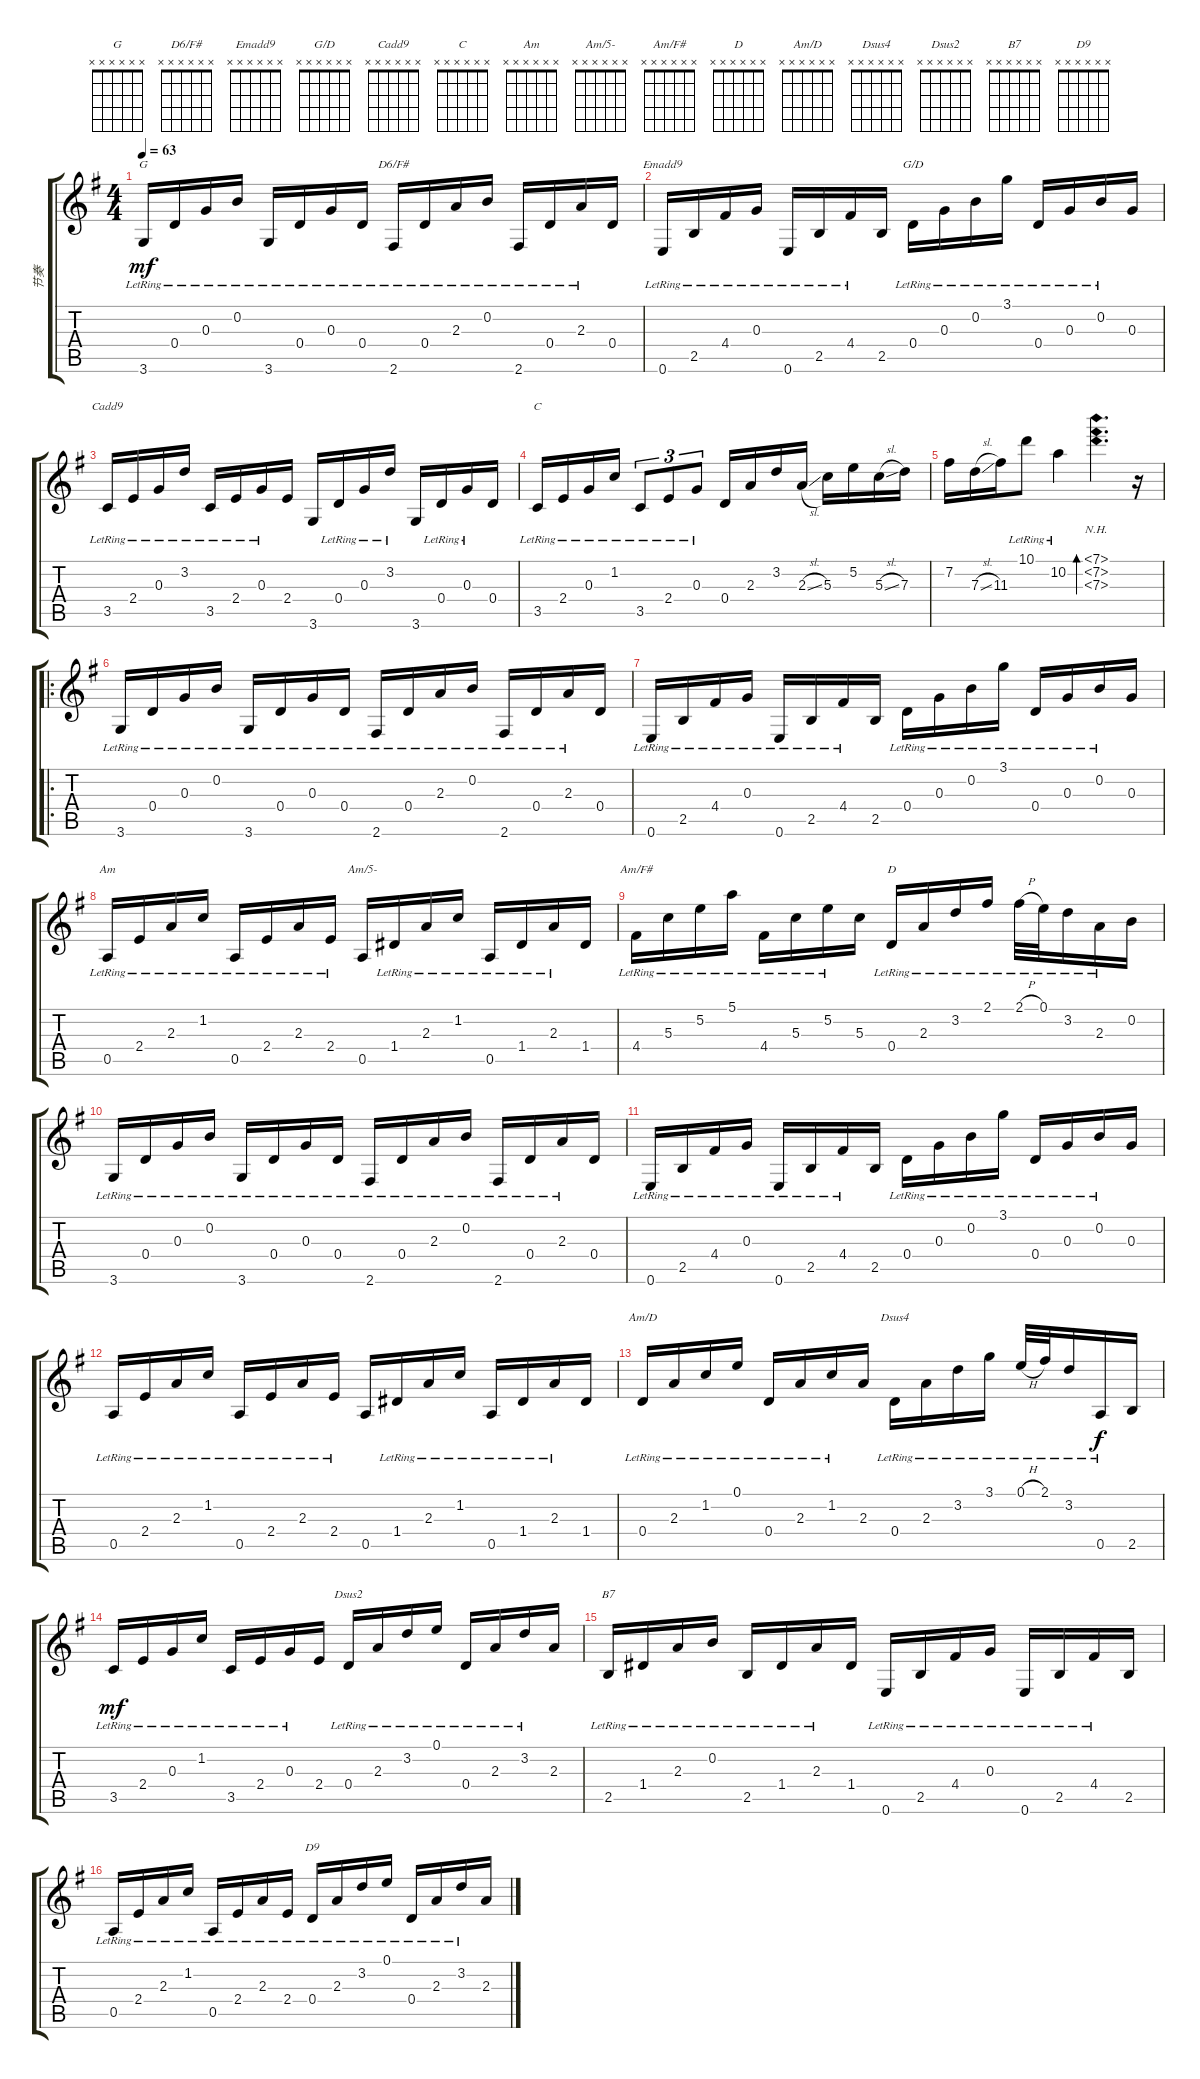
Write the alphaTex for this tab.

\track ("节奏" "节奏") {instrument acousticguitarnylon}
\staff {score tabs}
\tuning (E4 B3 G3 D3 A2 E2) {hide}
\chord ("G" x x x x x x)
\chord ("D6/F#" x x x x x x)
\chord ("Emadd9" x x x x x x)
\chord ("G/D" x x x x x x)
\chord ("Cadd9" x x x x x x)
\chord ("C" x x x x x x)
\chord ("Am" x x x x x x)
\chord ("Am/5-" x x x x x x)
\chord ("Am/F#" x x x x x x)
\chord ("D" x x x x x x)
\chord ("Am/D" x x x x x x)
\chord ("Dsus4" x x x x x x)
\chord ("Dsus2" x x x x x x)
\chord ("B7" x x x x x x)
\chord ("D9" x x x x x x)
\ts (4 4)
\tempo 63
\clef g2
\ks g
3.6{lr}.16{ch "G" dy mf instrument acousticguitarnylon} 0.4{lr}.16 0.3{lr}.16 0.2{lr}.16 3.6{lr}.16 0.4{lr}.16 0.3{lr}.16 0.4{lr}.16 2.6{lr}.16{ch "D6/F#"} 0.4{lr}.16 2.3{lr}.16 0.2{lr}.16 2.6{lr}.16 0.4{lr}.16 2.3{lr}.16 0.4.16 |
0.6{lr}.16{ch "Emadd9"} 2.5{lr}.16 4.4{lr}.16 0.3{lr}.16 0.6{lr}.16 2.5{lr}.16 4.4{lr}.16 2.5.16 0.4{lr}.16{ch "G/D"} 0.3{lr}.16 0.2{lr}.16 3.1{lr}.16 0.4{lr}.16 0.3{lr}.16 0.2{lr}.16{txt ""} 0.3.16 |
3.5{lr}.16{ch "Cadd9"} 2.4{lr}.16 0.3{lr}.16 3.2{lr}.16 3.5{lr}.16 2.4{lr}.16 0.3{lr}.16 2.4.16 3.6.16 0.4{lr}.16 0.3{lr}.16 3.2{lr}.16 3.6.16 0.4{lr}.16 0.3{lr}.16 0.4.16 |
3.5{lr}.16{ch "C"} 2.4{lr}.16 0.3{lr}.16 1.2{lr}.16 3.5{lr}.8{tu (3 2)} 2.4{lr}.8{tu (3 2)} 0.3{lr}.8{tu (3 2)} 0.4.16 2.3.16 3.2.16 2.3{sl}.16 5.3.16 5.2.16 5.3{sl}.16 7.3.16 |
7.2.16 7.3{sl}.16 11.3.16 10.1{lr}.8 10.2{lr}.4 (7.1{nh} 7.2{nh} 7.3{nh}).4{d bd 120} r.16 |
\ro
3.6{lr}.16 0.4{lr}.16 0.3{lr}.16 0.2{lr}.16 3.6{lr}.16 0.4{lr}.16 0.3{lr}.16 0.4{lr}.16 2.6{lr}.16 0.4{lr}.16 2.3{lr}.16 0.2{lr}.16 2.6{lr}.16 0.4{lr}.16 2.3{lr}.16 0.4.16 |
0.6{lr}.16 2.5{lr}.16 4.4{lr}.16 0.3{lr}.16 0.6{lr}.16 2.5{lr}.16 4.4{lr}.16 2.5.16 0.4{lr}.16 0.3{lr}.16 0.2{lr}.16 3.1{lr}.16 0.4{lr}.16 0.3{lr}.16 0.2{lr}.16 0.3.16 |
0.5{lr}.16{ch "Am"} 2.4{lr}.16 2.3{lr}.16 1.2{lr}.16 0.5{lr}.16 2.4{lr}.16 2.3{lr}.16 2.4{lr}.16 0.5.16{ch "Am/5-"} 1.4{lr}.16 2.3{lr}.16 1.2{lr}.16 0.5{lr}.16 1.4{lr}.16 2.3{lr}.16 1.4.16 |
4.4{lr}.16{ch "Am/F#"} 5.3{lr}.16 5.2{lr}.16 5.1{lr}.16 4.4{lr}.16 5.3{lr}.16 5.2{lr}.16 5.3.16 0.4{lr}.16{ch "D"} 2.3{lr}.16 3.2{lr}.16 2.1{lr}.16 2.1{h lr}.32 0.1{lr}.32 3.2{lr}.16 2.3{lr}.16 0.2.16 |
3.6{lr}.16 0.4{lr}.16 0.3{lr}.16 0.2{lr}.16 3.6{lr}.16 0.4{lr}.16 0.3{lr}.16 0.4{lr}.16 2.6{lr}.16 0.4{lr}.16 2.3{lr}.16 0.2{lr}.16 2.6{lr}.16 0.4{lr}.16 2.3{lr}.16 0.4.16 |
0.6{lr}.16 2.5{lr}.16 4.4{lr}.16 0.3{lr}.16 0.6{lr}.16 2.5{lr}.16 4.4{lr}.16 2.5.16 0.4{lr}.16 0.3{lr}.16 0.2{lr}.16 3.1{lr}.16 0.4{lr}.16 0.3{lr}.16 0.2{lr}.16 0.3.16 |
0.5{lr}.16 2.4{lr}.16 2.3{lr}.16 1.2{lr}.16 0.5{lr}.16 2.4{lr}.16 2.3{lr}.16 2.4{lr}.16 0.5.16 1.4{lr}.16 2.3{lr}.16 1.2{lr}.16 0.5{lr}.16 1.4{lr}.16 2.3{lr}.16 1.4.16 |
0.4{lr}.16{ch "Am/D"} 2.3{lr}.16 1.2{lr}.16 0.1{lr}.16 0.4{lr}.16 2.3{lr}.16 1.2{lr}.16 2.3.16 0.4{lr}.16{ch "Dsus4"} 2.3{lr}.16 3.2{lr}.16 3.1{lr}.16 0.1{h lr}.32 2.1{lr}.32 3.2{lr}.16 0.5{lr}.16{dy f} 2.5.16 |
3.5{lr}.16{dy mf} 2.4{lr}.16 0.3{lr}.16 1.2{lr}.16 3.5{lr}.16 2.4{lr}.16 0.3{lr}.16 2.4.16 0.4{lr}.16{ch "Dsus2"} 2.3{lr}.16 3.2{lr}.16 0.1{lr}.16 0.4{lr}.16 2.3{lr}.16 3.2{lr}.16 2.3.16 |
2.5{lr}.16{ch "B7"} 1.4{lr}.16 2.3{lr}.16 0.2{lr}.16 2.5{lr}.16 1.4{lr}.16 2.3{lr}.16 1.4.16 0.6{lr}.16 2.5{lr}.16 4.4{lr}.16 0.3{lr}.16 0.6{lr}.16 2.5{lr}.16 4.4{lr}.16 2.5.16 |
0.5{lr}.16 2.4{lr}.16 2.3{lr}.16 1.2{lr}.16 0.5{lr}.16 2.4{lr}.16 2.3{lr}.16 2.4{lr}.16 0.4{lr}.16{ch "D9"} 2.3{lr}.16 3.2{lr}.16 0.1{lr}.16 0.4{lr}.16 2.3{lr}.16 3.2{lr}.16 2.3.16
